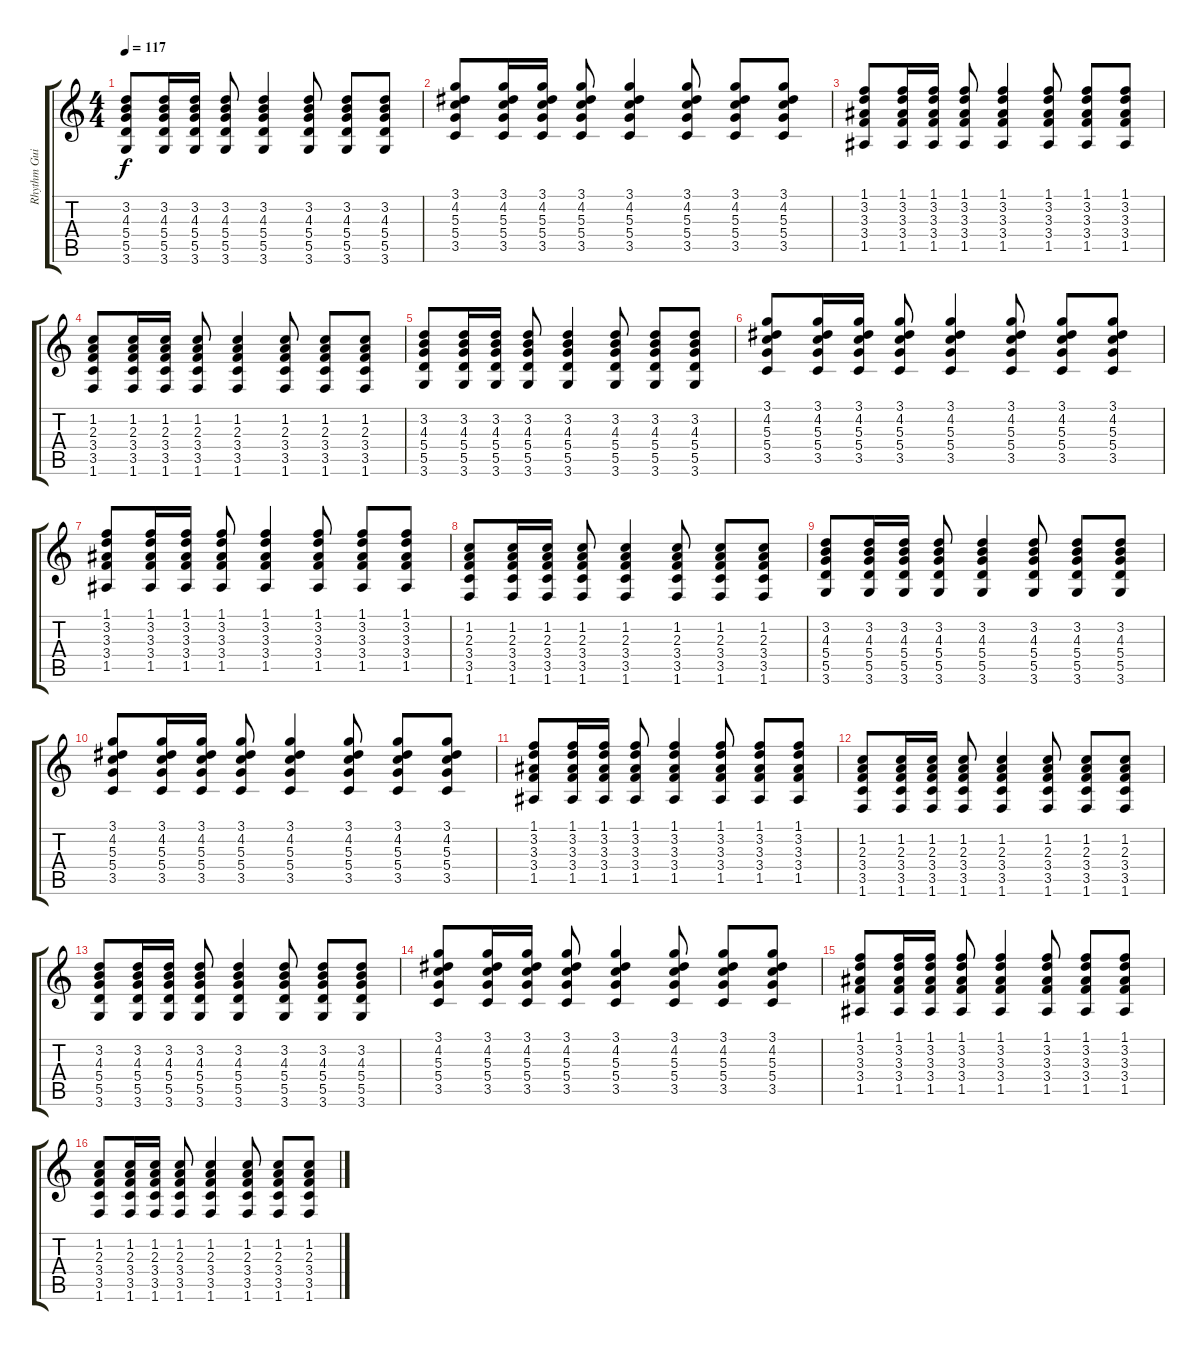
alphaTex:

\track ("Rhythm Guitar (Electric)" "Rhythm Gui") {instrument overdrivenguitar}
\staff {score tabs}
\tuning (E4 B3 G3 D3 A2 E2) {hide}
\ts (4 4)
\tempo 117
\clef g2
\ks c
(3.2 4.3 5.4 5.5 3.6).8{dy f} (3.2 4.3 5.4 5.5 3.6).16 (3.2 4.3 5.4 5.5 3.6).16 (3.2 4.3 5.4 5.5 3.6).8 (3.2 4.3 5.4 5.5 3.6).4 (3.2 4.3 5.4 5.5 3.6).8 (3.2 4.3 5.4 5.5 3.6).8 (3.2 4.3 5.4 5.5 3.6).8 |
(3.1 4.2 5.3 5.4 3.5).8 (3.1 4.2 5.3 5.4 3.5).16 (3.1 4.2 5.3 5.4 3.5).16 (3.1 4.2 5.3 5.4 3.5).8 (3.1 4.2 5.3 5.4 3.5).4 (3.1 4.2 5.3 5.4 3.5).8 (3.1 4.2 5.3 5.4 3.5).8 (3.1 4.2 5.3 5.4 3.5).8 |
(1.1 3.2 3.3 3.4 1.5).8 (1.1 3.2 3.3 3.4 1.5).16 (1.1 3.2 3.3 3.4 1.5).16 (1.1 3.2 3.3 3.4 1.5).8 (1.1 3.2 3.3 3.4 1.5).4 (1.1 3.2 3.3 3.4 1.5).8 (1.1 3.2 3.3 3.4 1.5).8 (1.1 3.2 3.3 3.4 1.5).8 |
(1.2 2.3 3.4 3.5 1.6).8 (1.2 2.3 3.4 3.5 1.6).16 (1.2 2.3 3.4 3.5 1.6).16 (1.2 2.3 3.4 3.5 1.6).8 (1.2 2.3 3.4 3.5 1.6).4 (1.2 2.3 3.4 3.5 1.6).8 (1.2 2.3 3.4 3.5 1.6).8 (1.2 2.3 3.4 3.5 1.6).8 |
(3.2 4.3 5.4 5.5 3.6).8 (3.2 4.3 5.4 5.5 3.6).16 (3.2 4.3 5.4 5.5 3.6).16 (3.2 4.3 5.4 5.5 3.6).8 (3.2 4.3 5.4 5.5 3.6).4 (3.2 4.3 5.4 5.5 3.6).8 (3.2 4.3 5.4 5.5 3.6).8 (3.2 4.3 5.4 5.5 3.6).8 |
(3.1 4.2 5.3 5.4 3.5).8 (3.1 4.2 5.3 5.4 3.5).16 (3.1 4.2 5.3 5.4 3.5).16 (3.1 4.2 5.3 5.4 3.5).8 (3.1 4.2 5.3 5.4 3.5).4 (3.1 4.2 5.3 5.4 3.5).8 (3.1 4.2 5.3 5.4 3.5).8 (3.1 4.2 5.3 5.4 3.5).8 |
(1.1 3.2 3.3 3.4 1.5).8 (1.1 3.2 3.3 3.4 1.5).16 (1.1 3.2 3.3 3.4 1.5).16 (1.1 3.2 3.3 3.4 1.5).8 (1.1 3.2 3.3 3.4 1.5).4 (1.1 3.2 3.3 3.4 1.5).8 (1.1 3.2 3.3 3.4 1.5).8 (1.1 3.2 3.3 3.4 1.5).8 |
(1.2 2.3 3.4 3.5 1.6).8 (1.2 2.3 3.4 3.5 1.6).16 (1.2 2.3 3.4 3.5 1.6).16 (1.2 2.3 3.4 3.5 1.6).8 (1.2 2.3 3.4 3.5 1.6).4 (1.2 2.3 3.4 3.5 1.6).8 (1.2 2.3 3.4 3.5 1.6).8 (1.2 2.3 3.4 3.5 1.6).8 |
(3.2 4.3 5.4 5.5 3.6).8 (3.2 4.3 5.4 5.5 3.6).16 (3.2 4.3 5.4 5.5 3.6).16 (3.2 4.3 5.4 5.5 3.6).8 (3.2 4.3 5.4 5.5 3.6).4 (3.2 4.3 5.4 5.5 3.6).8 (3.2 4.3 5.4 5.5 3.6).8 (3.2 4.3 5.4 5.5 3.6).8 |
(3.1 4.2 5.3 5.4 3.5).8 (3.1 4.2 5.3 5.4 3.5).16 (3.1 4.2 5.3 5.4 3.5).16 (3.1 4.2 5.3 5.4 3.5).8 (3.1 4.2 5.3 5.4 3.5).4 (3.1 4.2 5.3 5.4 3.5).8 (3.1 4.2 5.3 5.4 3.5).8 (3.1 4.2 5.3 5.4 3.5).8 |
(1.1 3.2 3.3 3.4 1.5).8 (1.1 3.2 3.3 3.4 1.5).16 (1.1 3.2 3.3 3.4 1.5).16 (1.1 3.2 3.3 3.4 1.5).8 (1.1 3.2 3.3 3.4 1.5).4 (1.1 3.2 3.3 3.4 1.5).8 (1.1 3.2 3.3 3.4 1.5).8 (1.1 3.2 3.3 3.4 1.5).8 |
(1.2 2.3 3.4 3.5 1.6).8 (1.2 2.3 3.4 3.5 1.6).16 (1.2 2.3 3.4 3.5 1.6).16 (1.2 2.3 3.4 3.5 1.6).8 (1.2 2.3 3.4 3.5 1.6).4 (1.2 2.3 3.4 3.5 1.6).8 (1.2 2.3 3.4 3.5 1.6).8 (1.2 2.3 3.4 3.5 1.6).8 |
(3.2 4.3 5.4 5.5 3.6).8 (3.2 4.3 5.4 5.5 3.6).16 (3.2 4.3 5.4 5.5 3.6).16 (3.2 4.3 5.4 5.5 3.6).8 (3.2 4.3 5.4 5.5 3.6).4 (3.2 4.3 5.4 5.5 3.6).8 (3.2 4.3 5.4 5.5 3.6).8 (3.2 4.3 5.4 5.5 3.6).8 |
(3.1 4.2 5.3 5.4 3.5).8 (3.1 4.2 5.3 5.4 3.5).16 (3.1 4.2 5.3 5.4 3.5).16 (3.1 4.2 5.3 5.4 3.5).8 (3.1 4.2 5.3 5.4 3.5).4 (3.1 4.2 5.3 5.4 3.5).8 (3.1 4.2 5.3 5.4 3.5).8 (3.1 4.2 5.3 5.4 3.5).8 |
(1.1 3.2 3.3 3.4 1.5).8 (1.1 3.2 3.3 3.4 1.5).16 (1.1 3.2 3.3 3.4 1.5).16 (1.1 3.2 3.3 3.4 1.5).8 (1.1 3.2 3.3 3.4 1.5).4 (1.1 3.2 3.3 3.4 1.5).8 (1.1 3.2 3.3 3.4 1.5).8 (1.1 3.2 3.3 3.4 1.5).8 |
(1.2 2.3 3.4 3.5 1.6).8 (1.2 2.3 3.4 3.5 1.6).16 (1.2 2.3 3.4 3.5 1.6).16 (1.2 2.3 3.4 3.5 1.6).8 (1.2 2.3 3.4 3.5 1.6).4 (1.2 2.3 3.4 3.5 1.6).8 (1.2 2.3 3.4 3.5 1.6).8 (1.2 2.3 3.4 3.5 1.6).8
